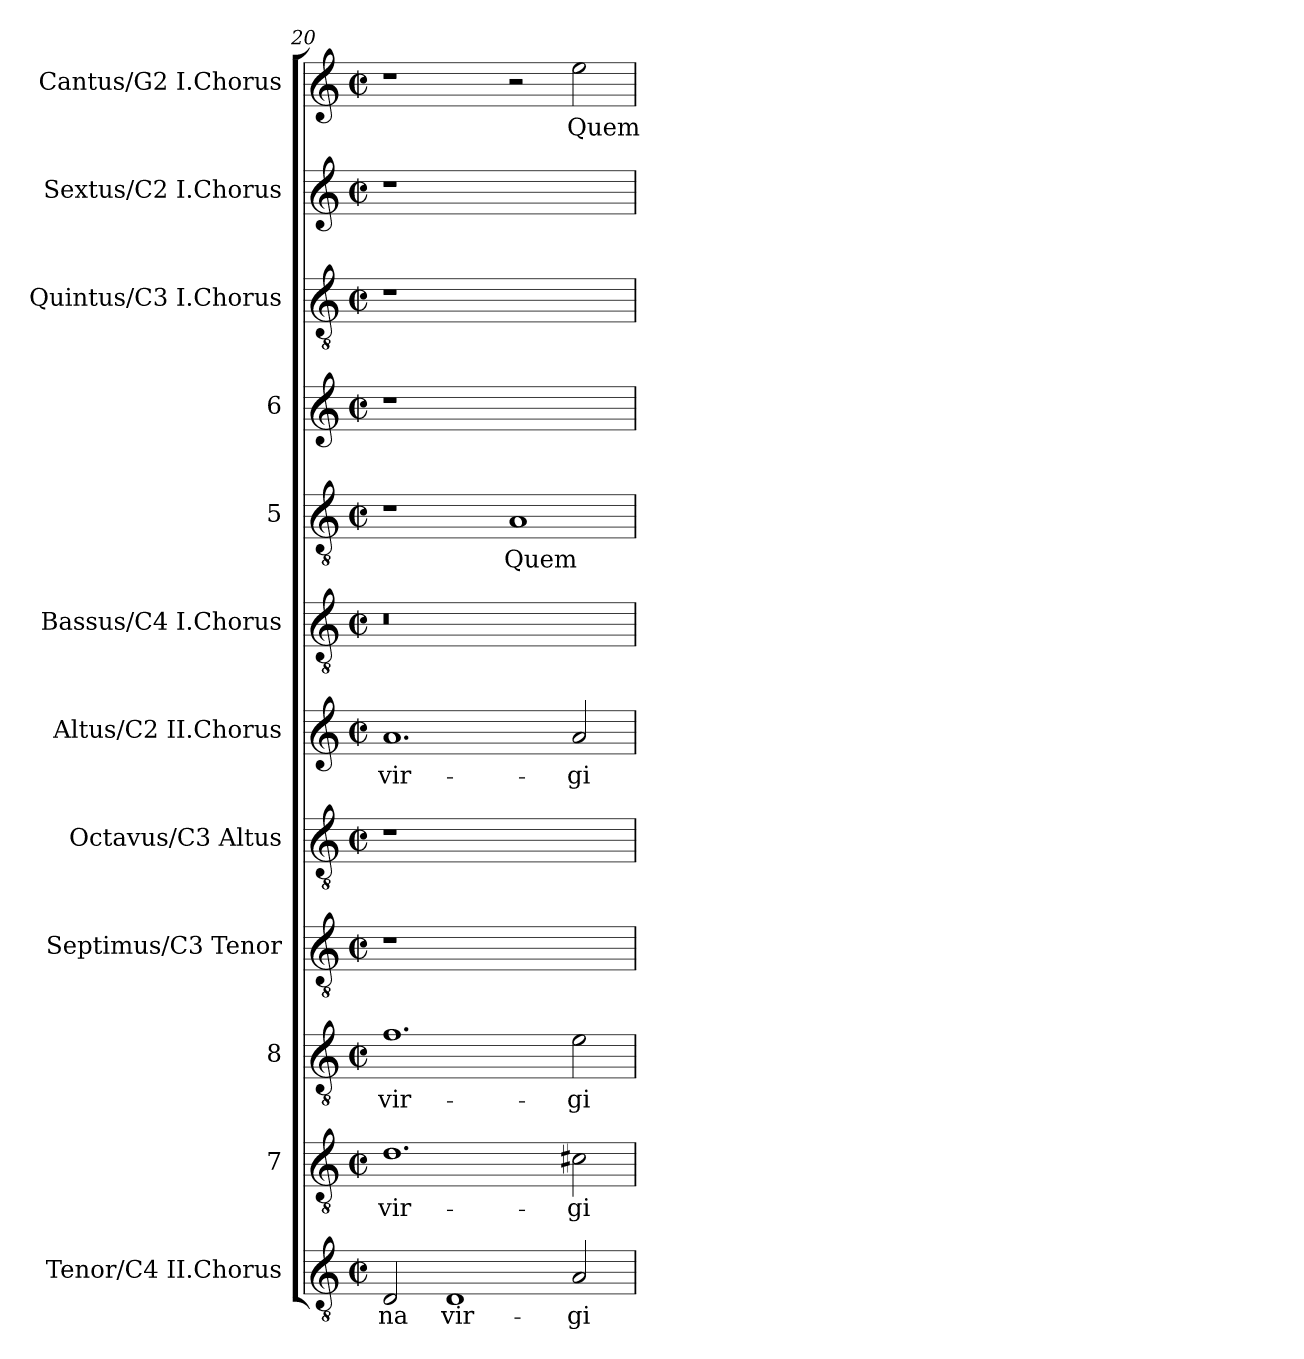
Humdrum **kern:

**kern	**text	**kern	**text	**kern	**text	**kern	**kern	**kern	**text	**kern	**kern	**text	**kern	**kern	**kern	**kern	**text
*part12	*part12	*part11	*part11	*part10	*part10	*part9	*part8	*part7	*part7	*part6	*part5	*part5	*part4	*part3	*part2	*part1	*part1
*staff12	*staff12	*staff11	*staff11	*staff10	*staff10	*staff9	*staff8	*staff7	*staff7	*staff6	*staff5	*staff5	*staff4	*staff3	*staff2	*staff1	*staff1
*I"Tenor/C4  II.Chorus	*	*I"7	*	*I"8	*	*I"Septimus/C3  Tenor	*I"Octavus/C3  Altus	*I"Altus/C2  II.Chorus	*	*I"Bassus/C4  I.Chorus	*I"5	*	*I"6	*I"Quintus/C3  I.Chorus	*I"Sextus/C2  I.Chorus	*I"Cantus/G2  I.Chorus	*
*I'T	*	*	*	*	*	*	*	*I'A	*	*I'B	*	*	*	*	*	*I'C	*
!!LO:PB:g=z
*clefGv2	*	*clefGv2	*	*clefGv2	*	*clefGv2	*clefGv2	*clefG2	*	*clefGv2	*clefGv2	*	*clefG2	*clefGv2	*clefG2	*clefG2	*
*k[]	*	*k[]	*	*k[]	*	*k[]	*k[]	*k[]	*	*k[]	*k[]	*	*k[]	*k[]	*k[]	*k[]	*
*C:	*	*C:	*	*C:	*	*C:	*C:	*C:	*	*C:	*C:	*	*C:	*C:	*C:	*C:	*
*M2/2	*	*M2/2	*	*M2/2	*	*M2/2	*M2/2	*M2/2	*	*M2/2	*M2/2	*	*M2/2	*M2/2	*M2/2	*M2/2	*
*met(c|)	*	*met(c|)	*	*met(c|)	*	*met(c|)	*met(c|)	*met(c|)	*	*met(c|)	*met(c|)	*	*met(c|)	*met(c|)	*met(c|)	*met(c|)	*
=20	=20	=20	=20	=20	=20	=20	=20	=20	=20	=20	=20	=20	=20	=20	=20	=20	=20
!	!LO:LY:b:cj	!	!LO:LY:b:cj	!	!LO:LY:b:cj	!	!	!	!LO:LY:b:cj	!	!	!	!	!	!	!	!
2D/	-na	1.d	vir-	1.f	vir-	1r	1r	1.a	vir-	0r	1r	.	1r	1r	1r	1r	.
!	!LO:LY:b:cj	!	!	!	!	!	!	!	!	!	!	!	!	!	!	!	!
1D	vir-	.	.	.	.	.	.	.	.	.	.	.	.	.	.	.	.
!	!	!	!	!	!	!	!	!	!	!	!	!LO:LY:b:cj	!	!	!	!	!
.	.	.	.	.	.	1ryy	1ryy	.	.	.	1A	Quem	1ryy	1ryy	1ryy	2r	.
!	!LO:LY:b:cj	!	!LO:LY:b:cj	!	!LO:LY:b:cj	!	!	!	!LO:LY:b:cj	!	!	!	!	!	!	!	!LO:LY:b:cj
2A/	-gi-	2c#X\	-gi-	2e\	-gi-	.	.	2a/	-gi-	.	.	.	.	.	.	2ee\	Quem
=	=	=	=	=	=	=	=	=	=	=	=	=	=	=	=	=	=
*-	*-	*-	*-	*-	*-	*-	*-	*-	*-	*-	*-	*-	*-	*-	*-	*-	*-
